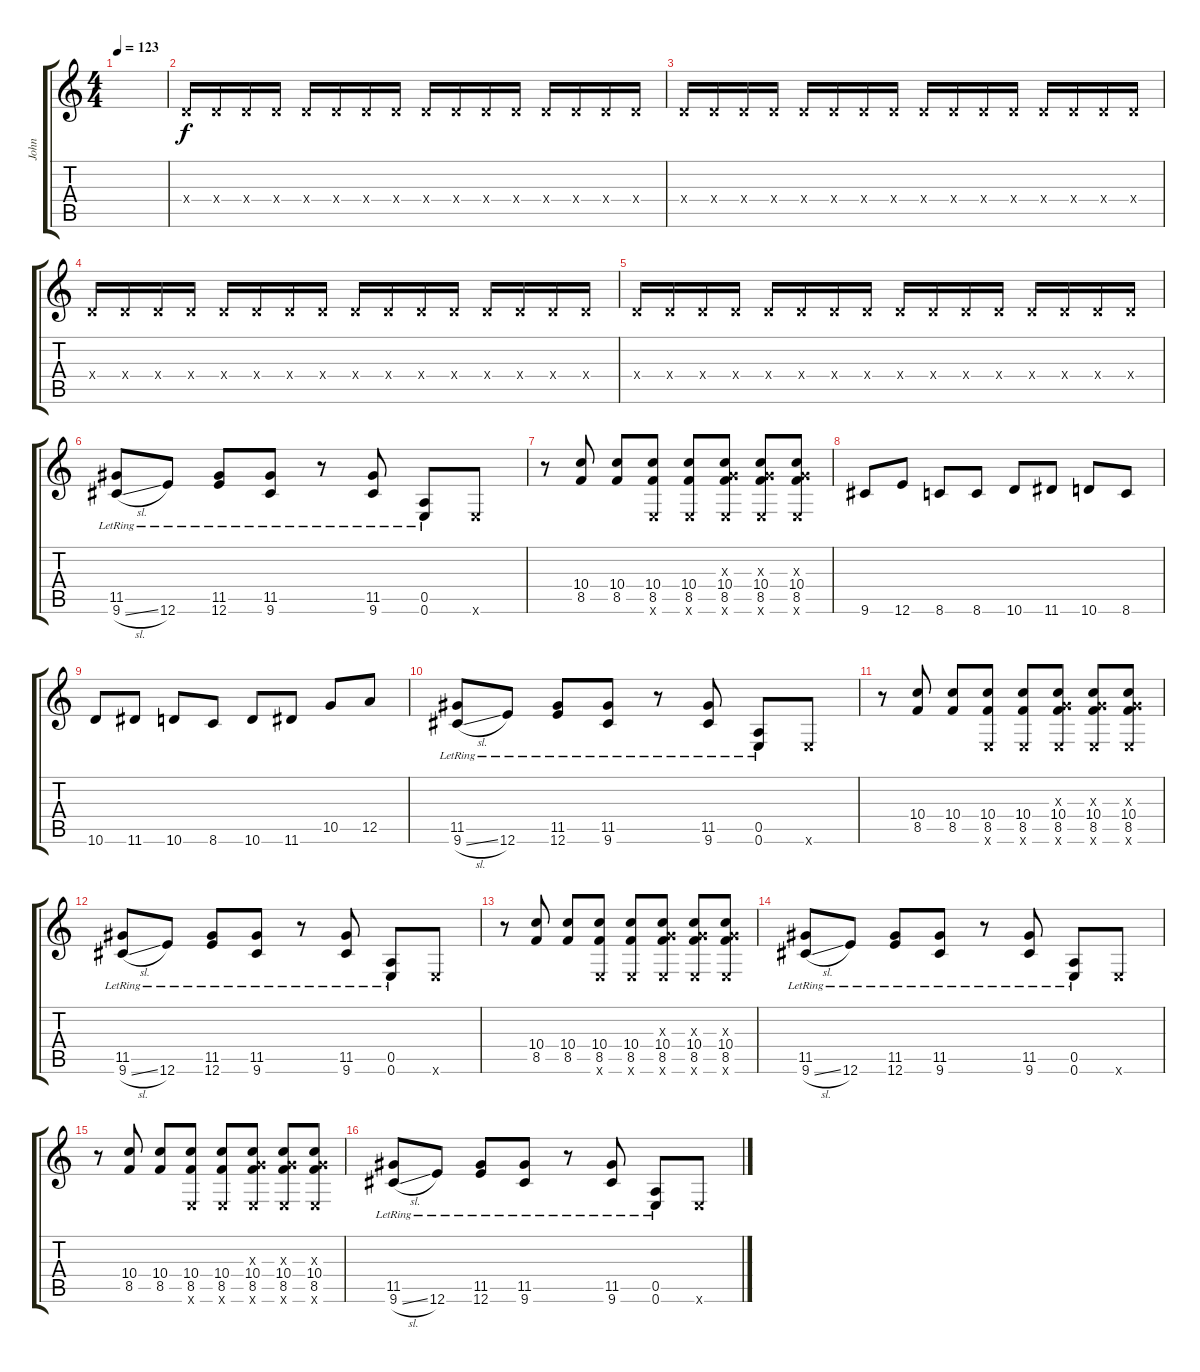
\track ("John" "John") {instrument electricguitarmuted}
\staff {score tabs}
\tuning (E4 B3 G3 D3 A2 E2) {hide}
\ts (4 4)
\tempo 123
\clef g2
\ks c
|
0.4{x}.16 0.4{x}.16 0.4{x}.16 0.4{x}.16 0.4{x}.16 0.4{x}.16 0.4{x}.16 0.4{x}.16 0.4{x}.16 0.4{x}.16 0.4{x}.16 0.4{x}.16 0.4{x}.16 0.4{x}.16 0.4{x}.16 0.4{x}.16 |
0.4{x}.16 0.4{x}.16 0.4{x}.16 0.4{x}.16 0.4{x}.16 0.4{x}.16 0.4{x}.16 0.4{x}.16 0.4{x}.16 0.4{x}.16 0.4{x}.16 0.4{x}.16 0.4{x}.16 0.4{x}.16 0.4{x}.16 0.4{x}.16 |
0.4{x}.16 0.4{x}.16 0.4{x}.16 0.4{x}.16 0.4{x}.16 0.4{x}.16 0.4{x}.16 0.4{x}.16 0.4{x}.16 0.4{x}.16 0.4{x}.16 0.4{x}.16 0.4{x}.16 0.4{x}.16 0.4{x}.16 0.4{x}.16 |
0.4{x}.16 0.4{x}.16 0.4{x}.16 0.4{x}.16 0.4{x}.16 0.4{x}.16 0.4{x}.16 0.4{x}.16 0.4{x}.16 0.4{x}.16 0.4{x}.16 0.4{x}.16 0.4{x}.16 0.4{x}.16 0.4{x}.16 0.4{x}.16 |
(11.5{lr} 9.6{sl lr}).8 12.6{lr}.8 (11.5{lr} 12.6{lr}).8 (11.5{lr} 9.6{lr}).8 r.8 (11.5{lr} 9.6{lr}).8 (0.5{lr} 0.6{lr}).8 0.6{x}.8 |
r.8 (10.4 8.5).8 (10.4 8.5).8 (10.4 8.5 0.6{x}).8 (10.4 8.5 0.6{x}).8 (0.3{x} 10.4 8.5 0.6{x}).8 (0.3{x} 10.4 8.5 0.6{x}).8 (0.3{x} 10.4 8.5 0.6{x}).8 |
9.6.8 12.6.8 8.6.8 8.6.8 10.6.8 11.6.8 10.6.8 8.6.8 |
10.6.8 11.6.8 10.6.8 8.6.8 10.6.8 11.6.8 10.5.8 12.5.8 |
(11.5{lr} 9.6{sl lr}).8 12.6{lr}.8 (11.5{lr} 12.6{lr}).8 (11.5{lr} 9.6{lr}).8 r.8 (11.5{lr} 9.6{lr}).8 (0.5{lr} 0.6{lr}).8 0.6{x}.8 |
r.8 (10.4 8.5).8 (10.4 8.5).8 (10.4 8.5 0.6{x}).8 (10.4 8.5 0.6{x}).8 (0.3{x} 10.4 8.5 0.6{x}).8 (0.3{x} 10.4 8.5 0.6{x}).8 (0.3{x} 10.4 8.5 0.6{x}).8 |
(11.5{lr} 9.6{sl lr}).8 12.6{lr}.8 (11.5{lr} 12.6{lr}).8 (11.5{lr} 9.6{lr}).8 r.8 (11.5{lr} 9.6{lr}).8 (0.5{lr} 0.6{lr}).8 0.6{x}.8 |
r.8 (10.4 8.5).8 (10.4 8.5).8 (10.4 8.5 0.6{x}).8 (10.4 8.5 0.6{x}).8 (0.3{x} 10.4 8.5 0.6{x}).8 (0.3{x} 10.4 8.5 0.6{x}).8 (0.3{x} 10.4 8.5 0.6{x}).8 |
(11.5{lr} 9.6{sl lr}).8 12.6{lr}.8 (11.5{lr} 12.6{lr}).8 (11.5{lr} 9.6{lr}).8 r.8 (11.5{lr} 9.6{lr}).8 (0.5{lr} 0.6{lr}).8 0.6{x}.8 |
r.8 (10.4 8.5).8 (10.4 8.5).8 (10.4 8.5 0.6{x}).8 (10.4 8.5 0.6{x}).8 (0.3{x} 10.4 8.5 0.6{x}).8 (0.3{x} 10.4 8.5 0.6{x}).8 (0.3{x} 10.4 8.5 0.6{x}).8 |
(11.5{lr} 9.6{sl lr}).8 12.6{lr}.8 (11.5{lr} 12.6{lr}).8 (11.5{lr} 9.6{lr}).8 r.8 (11.5{lr} 9.6{lr}).8 (0.5{lr} 0.6{lr}).8 0.6{x}.8
